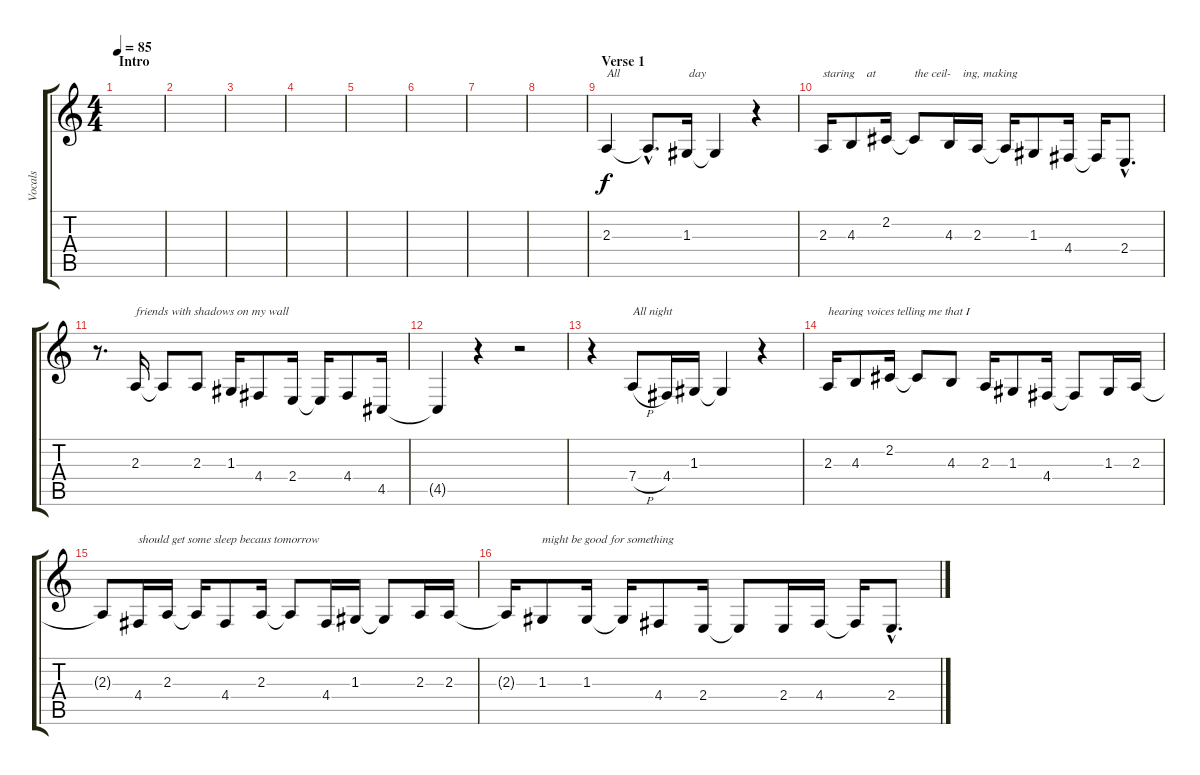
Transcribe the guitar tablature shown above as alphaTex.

\track ("Vocals" "Vocals") {instrument oboe}
\staff {score tabs}
\tuning (E4 B3 G3 D3 A2 E2) {hide}
\ts (4 4)
\section ("" "Intro")
\tempo 85
\clef g2
\ks c
|
|
|
|
|
|
|
|
\section ("" "Verse 1")
2.3.4{txt "All                       day"} 2.3{hac t}.8{d} 1.3.16 1.3{t}.4 r.4 |
2.3.16{txt "staring    at             the ceil-    ing, making"} 4.3.8 2.2.16 2.2{t}.8 4.3.16 2.3.16 2.3{t}.16 1.3.8 4.4.16 4.4{t}.16 2.4{hac}.8{d} |
r.8{d} 2.3.16{txt "friends with shadows on my wall"} 2.3{t}.8 2.3.8 1.3.16 4.4.8 2.4.16 2.4{t}.16 4.4.8 4.5.16 |
4.5{t}.4 r.4 r.2 |
r.4 7.4{h}.8{txt "All night"} 4.4.16 1.3.16 1.3{t}.4 r.4 |
2.3.16{txt "hearing voices telling me that I"} 4.3.8 2.2.16 2.2{t}.8 4.3.8 2.3.16 1.3.8 4.4.16 4.4{t}.8 1.3.16 2.3.16 |
2.3{t}.8 4.4.16{txt "should get some sleep becaus tomorrow"} 2.3.16 2.3{t}.16 4.4.8 2.3.16 2.3{t}.8 4.4.16 1.3.16 1.3{t}.8 2.3.16 2.3.16 |
2.3{t}.16 1.3.8{txt "might be good for something"} 1.3.16 1.3{t}.16 4.4.8 2.4.16 2.4{t}.8 2.4.16 4.4.16 4.4{t}.16 2.4{hac}.8{d}
